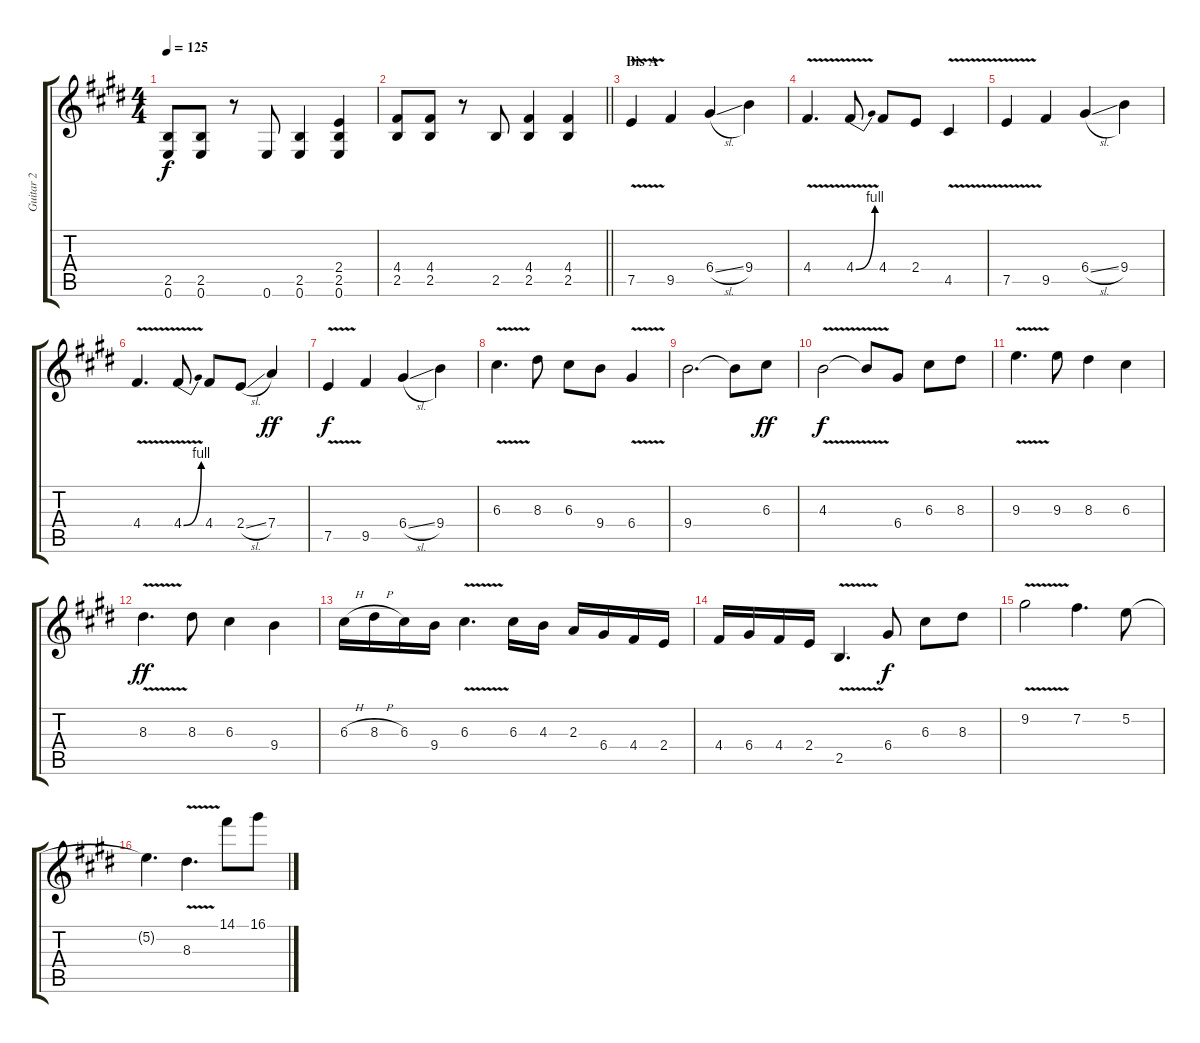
\track ("Guitar 2" "Guitar 2") {instrument distortionguitar}
\staff {score tabs}
\tuning (E4 B3 G3 D3 A2 E2) {hide}
\ts (4 4)
\tempo 125
\clef g2
\ks e
(2.5 0.6).8{dy f} (2.5 0.6).8 r.8 0.6.8 (2.5 0.6).4 (2.4 2.5 0.6).4 |
\barLineRight lightlight
(4.4 2.5).8 (4.4 2.5).8 r.8 2.5.8 (4.4 2.5).4 (4.4 2.5).4 |
\section ("" "Bis A")
7.5{v}.4 9.5.4 6.4{sl}.4 9.4.4 |
4.4{v}.4{d} 4.4{be (bend 0 0 60 4) v}.8 4.4.8 2.4.8 4.5{v}.4 |
7.5{v}.4 9.5.4 6.4{sl}.4 9.4.4 |
4.4{v}.4{d} 4.4{be (bend 0 0 60 4) v}.8 4.4.8 2.4{sl}.8 7.4.4{dy ff} |
7.5{v}.4{dy f} 9.5.4 6.4{sl}.4 9.4.4 |
6.3{v}.4{d} 8.3.8 6.3.8 9.4.8 6.4{v}.4 |
9.4.2{d} 9.4{t}.8 6.3.8{dy ff} |
4.3{v}.2{dy f} 4.3{t}.8 6.4.8 6.3.8 8.3.8 |
9.3{v}.4{d} 9.3.8 8.3.4 6.3.4 |
8.3{v}.4{d dy ff} 8.3.8 6.3.4 9.4.4 |
6.3{h}.16 8.3{h}.16 6.3.16 9.4.16 6.3{v}.4{d} 6.3.16 4.3.16 2.3.16 6.4.16 4.4.16 2.4.16 |
4.4.16 6.4.16 4.4.16 2.4.16 2.5{v}.4{d} 6.4.8{dy f} 6.3.8 8.3.8 |
9.2{v}.2 7.2.4{d} 5.2.8 |
5.2{t}.4{d} 8.3{v}.4{d} 14.1.8 16.1.8
